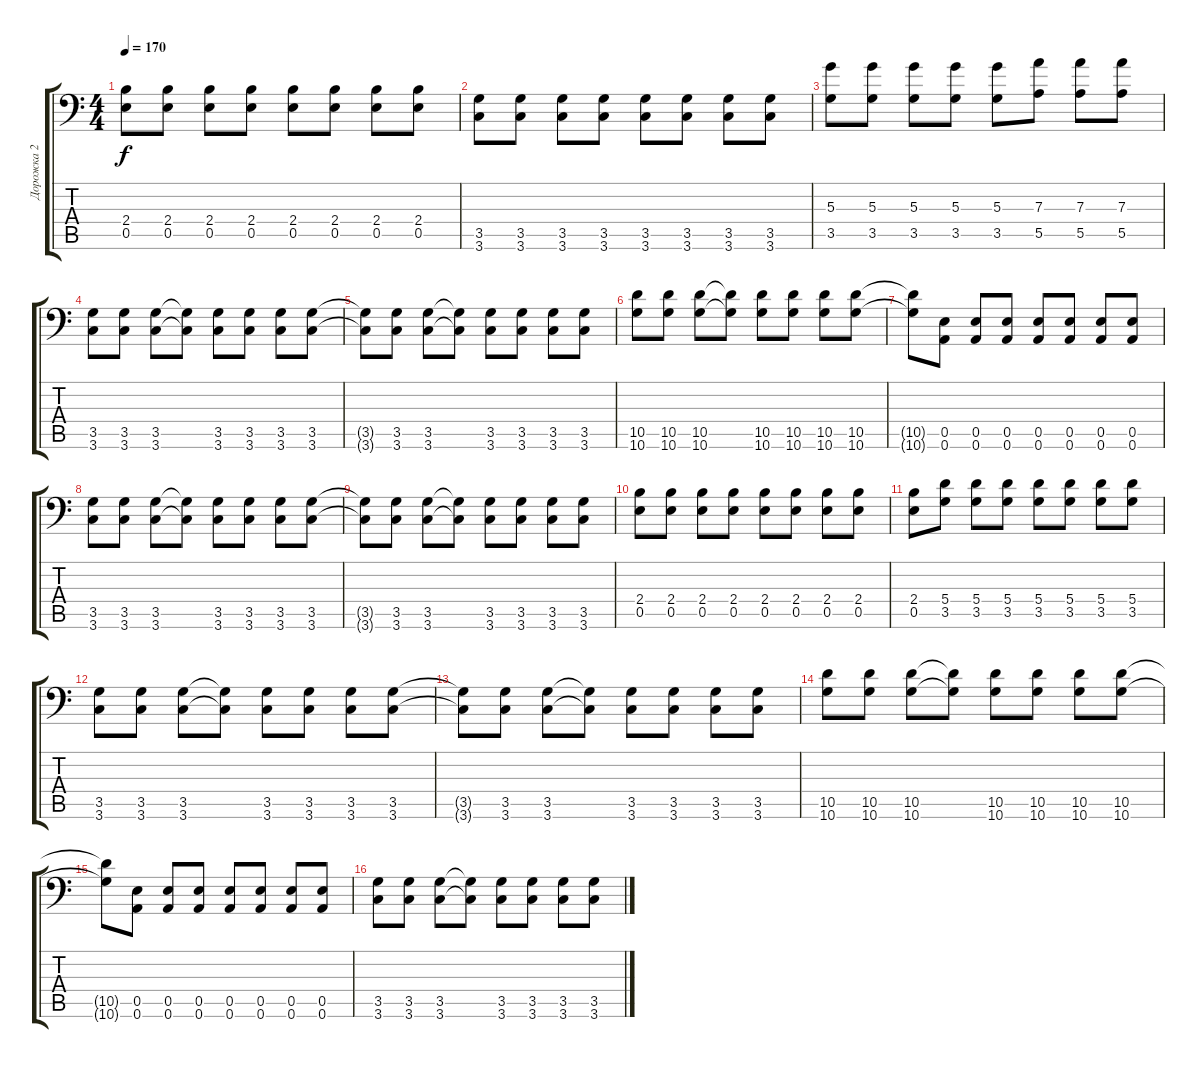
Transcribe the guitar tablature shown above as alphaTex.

\track ("Дорожка 2" "Дорожка 2") {instrument distortionguitar}
\staff {score tabs}
\tuning (B3 Gb3 D3 A2 E2 A1) {hide}
\ts (4 4)
\tempo 170
\clef f4
\ks c
(2.4 0.5).8{dy f} (2.4 0.5).8 (2.4 0.5).8 (2.4 0.5).8 (2.4 0.5).8 (2.4 0.5).8 (2.4 0.5).8 (2.4 0.5).8 |
(3.5 3.6).8 (3.5 3.6).8 (3.5 3.6).8 (3.5 3.6).8 (3.5 3.6).8 (3.5 3.6).8 (3.5 3.6).8 (3.5 3.6).8 |
(5.3 3.5).8 (5.3 3.5).8 (5.3 3.5).8 (5.3 3.5).8 (5.3 3.5).8 (7.3 5.5).8 (7.3 5.5).8 (7.3 5.5).8 |
(3.5 3.6).8 (3.5 3.6).8 (3.5 3.6).8 (3.5{t} 3.6{t}).8 (3.5 3.6).8 (3.5 3.6).8 (3.5 3.6).8 (3.5 3.6).8 |
(3.5{t} 3.6{t}).8 (3.5 3.6).8 (3.5 3.6).8 (3.5{t} 3.6{t}).8 (3.5 3.6).8 (3.5 3.6).8 (3.5 3.6).8 (3.5 3.6).8 |
(10.5 10.6).8 (10.5 10.6).8 (10.5 10.6).8 (10.5{t} 10.6{t}).8 (10.5 10.6).8 (10.5 10.6).8 (10.5 10.6).8 (10.5 10.6).8 |
(10.5{t} 10.6{t}).8 (0.5 0.6).8 (0.5 0.6).8 (0.5 0.6).8 (0.5 0.6).8 (0.5 0.6).8 (0.5 0.6).8 (0.5 0.6).8 |
(3.5 3.6).8 (3.5 3.6).8 (3.5 3.6).8 (3.5{t} 3.6{t}).8 (3.5 3.6).8 (3.5 3.6).8 (3.5 3.6).8 (3.5 3.6).8 |
(3.5{t} 3.6{t}).8 (3.5 3.6).8 (3.5 3.6).8 (3.5{t} 3.6{t}).8 (3.5 3.6).8 (3.5 3.6).8 (3.5 3.6).8 (3.5 3.6).8 |
(2.4 0.5).8 (2.4 0.5).8 (2.4 0.5).8 (2.4 0.5).8 (2.4 0.5).8 (2.4 0.5).8 (2.4 0.5).8 (2.4 0.5).8 |
(2.4 0.5).8 (5.4 3.5).8 (5.4 3.5).8 (5.4 3.5).8 (5.4 3.5).8 (5.4 3.5).8 (5.4 3.5).8 (5.4 3.5).8 |
(3.5 3.6).8 (3.5 3.6).8 (3.5 3.6).8 (3.5{t} 3.6{t}).8 (3.5 3.6).8 (3.5 3.6).8 (3.5 3.6).8 (3.5 3.6).8 |
(3.5{t} 3.6{t}).8 (3.5 3.6).8 (3.5 3.6).8 (3.5{t} 3.6{t}).8 (3.5 3.6).8 (3.5 3.6).8 (3.5 3.6).8 (3.5 3.6).8 |
(10.5 10.6).8 (10.5 10.6).8 (10.5 10.6).8 (10.5{t} 10.6{t}).8 (10.5 10.6).8 (10.5 10.6).8 (10.5 10.6).8 (10.5 10.6).8 |
(10.5{t} 10.6{t}).8 (0.5 0.6).8 (0.5 0.6).8 (0.5 0.6).8 (0.5 0.6).8 (0.5 0.6).8 (0.5 0.6).8 (0.5 0.6).8 |
(3.5 3.6).8 (3.5 3.6).8 (3.5 3.6).8 (3.5{t} 3.6{t}).8 (3.5 3.6).8 (3.5 3.6).8 (3.5 3.6).8 (3.5 3.6).8
